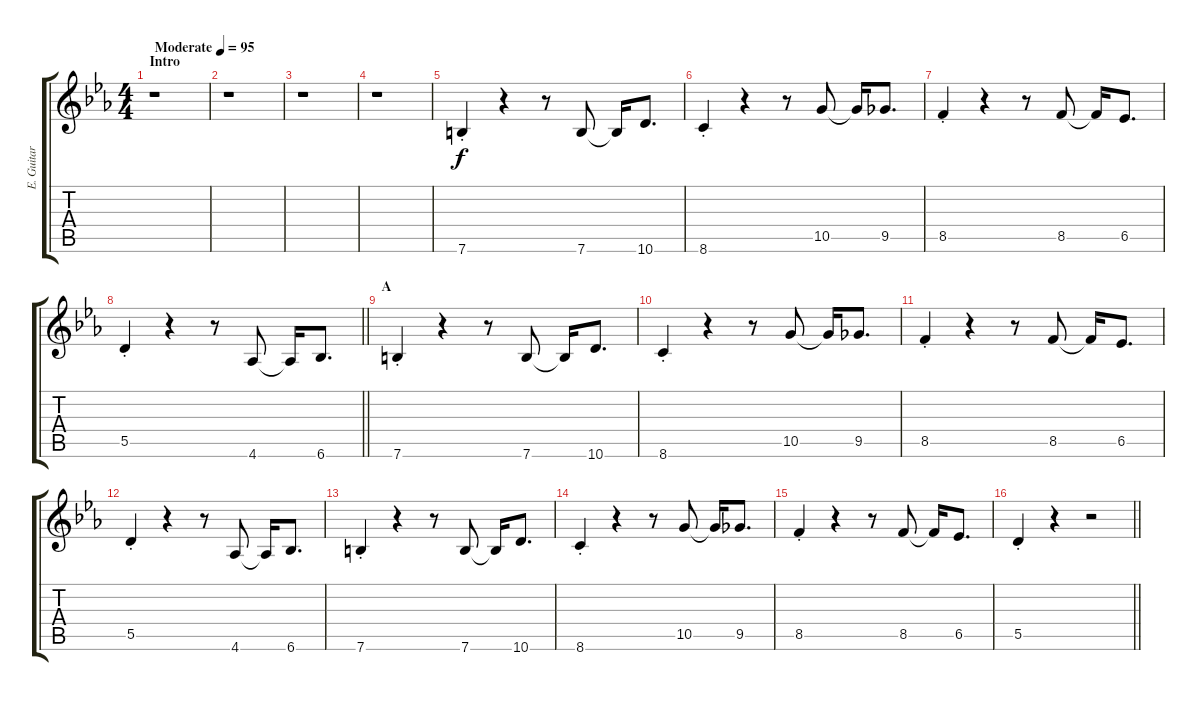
\track ("E. Guitar II" "E. Guitar ") {instrument overdrivenguitar}
\staff {score tabs}
\tuning (E4 B3 G3 D3 A2 E2) {hide}
\ts (4 4)
\section ("" "Intro")
\tempo (95 "Moderate")
\clef g2
\ks cminor
r.1{dy f instrument overdrivenguitar} |
r.1 |
r.1 |
r.1 |
7.6{st}.4 r.4 r.8 7.6.8 7.6{t}.16 10.6.8{d} |
8.6{st}.4 r.4 r.8 10.5.8 10.5{t}.16 9.5.8{d} |
8.5{st}.4 r.4 r.8 8.5.8 8.5{t}.16 6.5.8{d} |
\barLineRight lightlight
5.5{st}.4 r.4 r.8 4.6.8 4.6{t}.16 6.6.8{d} |
\section ("" "A")
7.6{st}.4 r.4 r.8 7.6.8 7.6{t}.16 10.6.8{d} |
8.6{st}.4 r.4 r.8 10.5.8 10.5{t}.16 9.5.8{d} |
8.5{st}.4 r.4 r.8 8.5.8 8.5{t}.16 6.5.8{d} |
5.5{st}.4 r.4 r.8 4.6.8 4.6{t}.16 6.6.8{d} |
7.6{st}.4 r.4 r.8 7.6.8 7.6{t}.16 10.6.8{d} |
8.6{st}.4 r.4 r.8 10.5.8 10.5{t}.16 9.5.8{d} |
8.5{st}.4 r.4 r.8 8.5.8 8.5{t}.16 6.5.8{d} |
\barLineRight lightlight
5.5{st}.4 r.4 r.2
